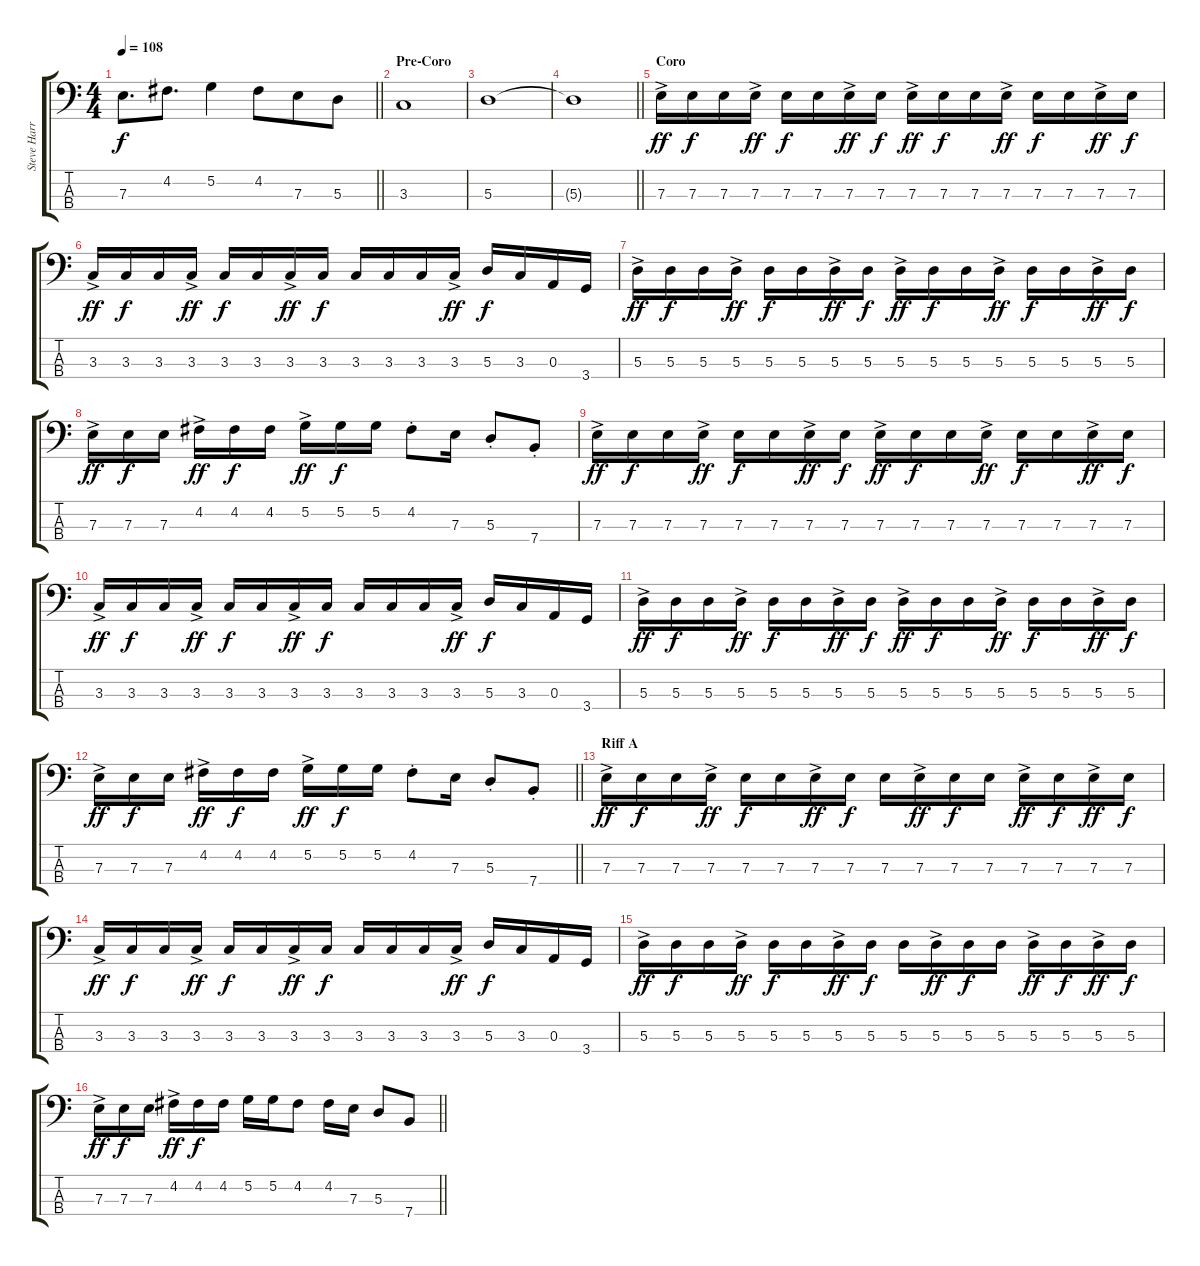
\track ("Steve Harris" "Steve Harr") {instrument electricbassfinger}
\staff {score tabs}
\tuning (G2 D2 A1 E1) {hide}
\ts (4 4)
\tempo 108
\clef f4
\barLineRight lightlight
\ks c
7.3.8{d dy f} 4.2.8{d} 5.2.4 4.2.8{beam merge} 7.3.8{beam merge} 5.3.8 |
\section ("" "Pre-Coro")
3.3.1 |
5.3.1 |
\barLineRight lightlight
5.3{t}.1 |
\section ("" "Coro")
7.3{ac}.16{dy ff} 7.3.16{dy f} 7.3.16 7.3{ac}.16{dy ff} 7.3.16{dy f} 7.3.16 7.3{ac}.16{dy ff} 7.3.16{dy f} 7.3{ac}.16{dy ff} 7.3.16{dy f} 7.3.16 7.3{ac}.16{dy ff} 7.3.16{dy f} 7.3.16 7.3{ac}.16{dy ff} 7.3.16{dy f} |
3.3{ac}.16{dy ff} 3.3.16{dy f} 3.3.16 3.3{ac}.16{dy ff} 3.3.16{dy f} 3.3.16 3.3{ac}.16{dy ff} 3.3.16{dy f} 3.3.16 3.3.16 3.3.16 3.3{ac}.16{dy ff} 5.3.16{dy f} 3.3.16 0.3.16 3.4.16 |
5.3{ac}.16{dy ff} 5.3.16{dy f} 5.3.16 5.3{ac}.16{dy ff} 5.3.16{dy f} 5.3.16 5.3{ac}.16{dy ff} 5.3.16{dy f} 5.3{ac}.16{dy ff} 5.3.16{dy f} 5.3.16 5.3{ac}.16{dy ff} 5.3.16{dy f} 5.3.16 5.3{ac}.16{dy ff} 5.3.16{dy f} |
7.3{ac}.16{dy ff beam merge} 7.3.16{dy f beam merge} 7.3.16{beam split} 4.2{ac}.16{dy ff beam merge} 4.2.16{dy f beam merge} 4.2.16{beam split} 5.2{ac}.16{dy ff beam merge} 5.2.16{dy f beam merge} 5.2.16{beam split} 4.2{st}.8{beam merge} 7.3.16{beam split} 5.3{st}.8{beam merge} 7.4{st}.8 |
7.3{ac}.16{dy ff} 7.3.16{dy f} 7.3.16 7.3{ac}.16{dy ff} 7.3.16{dy f} 7.3.16 7.3{ac}.16{dy ff} 7.3.16{dy f} 7.3{ac}.16{dy ff} 7.3.16{dy f} 7.3.16 7.3{ac}.16{dy ff} 7.3.16{dy f} 7.3.16 7.3{ac}.16{dy ff} 7.3.16{dy f} |
3.3{ac}.16{dy ff} 3.3.16{dy f} 3.3.16 3.3{ac}.16{dy ff} 3.3.16{dy f} 3.3.16 3.3{ac}.16{dy ff} 3.3.16{dy f} 3.3.16 3.3.16 3.3.16 3.3{ac}.16{dy ff} 5.3.16{dy f} 3.3.16 0.3.16 3.4.16 |
5.3{ac}.16{dy ff} 5.3.16{dy f} 5.3.16 5.3{ac}.16{dy ff} 5.3.16{dy f} 5.3.16 5.3{ac}.16{dy ff} 5.3.16{dy f} 5.3{ac}.16{dy ff} 5.3.16{dy f} 5.3.16 5.3{ac}.16{dy ff} 5.3.16{dy f} 5.3.16 5.3{ac}.16{dy ff} 5.3.16{dy f} |
\barLineRight lightlight
7.3{ac}.16{dy ff beam merge} 7.3.16{dy f beam merge} 7.3.16{beam split} 4.2{ac}.16{dy ff beam merge} 4.2.16{dy f beam merge} 4.2.16{beam split} 5.2{ac}.16{dy ff beam merge} 5.2.16{dy f beam merge} 5.2.16{beam split} 4.2{st}.8{beam merge} 7.3.16{beam split} 5.3{st}.8{beam merge} 7.4{st}.8 |
\section ("" "Riff A")
7.3{ac}.16{dy ff} 7.3.16{dy f} 7.3.16 7.3{ac}.16{dy ff} 7.3.16{dy f} 7.3.16 7.3{ac}.16{dy ff} 7.3.16{dy f} 7.3.16 7.3{ac}.16{dy ff} 7.3.16{dy f} 7.3.16 7.3{ac}.16{dy ff} 7.3.16{dy f} 7.3{ac}.16{dy ff} 7.3.16{dy f} |
3.3{ac}.16{dy ff} 3.3.16{dy f} 3.3.16 3.3{ac}.16{dy ff} 3.3.16{dy f} 3.3.16 3.3{ac}.16{dy ff} 3.3.16{dy f} 3.3.16 3.3.16 3.3.16 3.3{ac}.16{dy ff} 5.3.16{dy f} 3.3.16 0.3.16 3.4.16 |
5.3{ac}.16{dy ff} 5.3.16{dy f} 5.3.16 5.3{ac}.16{dy ff} 5.3.16{dy f} 5.3.16 5.3{ac}.16{dy ff} 5.3.16{dy f} 5.3.16 5.3{ac}.16{dy ff} 5.3.16{dy f} 5.3.16 5.3{ac}.16{dy ff} 5.3.16{dy f} 5.3{ac}.16{dy ff} 5.3.16{dy f} |
\barLineRight lightlight
7.3{ac}.16{dy ff beam merge} 7.3.16{dy f beam merge} 7.3.16{beam split} 4.2{ac}.16{dy ff beam merge} 4.2.16{dy f beam merge} 4.2.16{beam split} 5.2.16{beam merge} 5.2.16{beam merge} 4.2.8{beam split} 4.2.16{beam merge} 7.3.16 5.3.8{beam merge} 7.4.8
